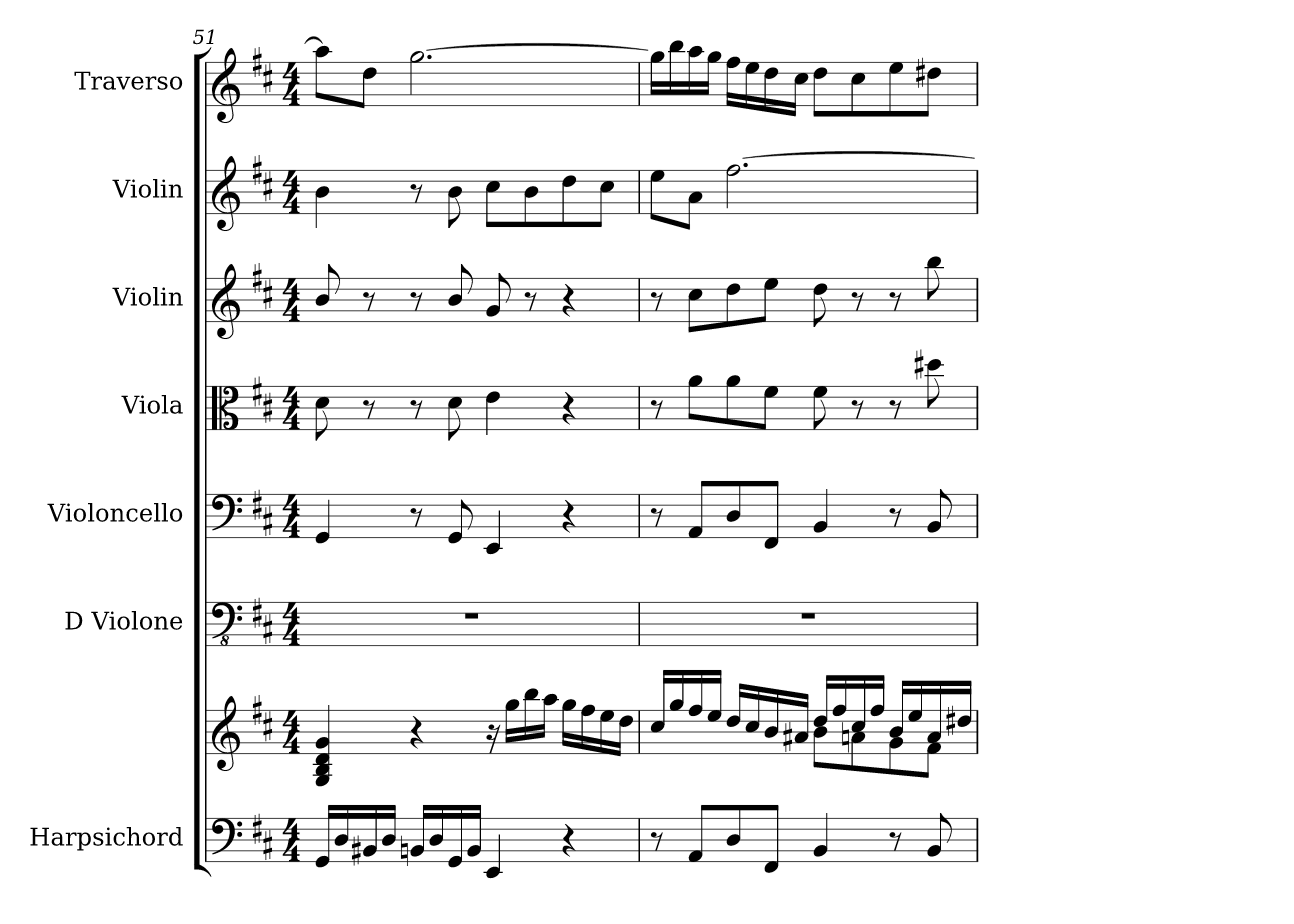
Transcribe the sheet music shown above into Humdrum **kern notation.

**kern	**kern	**kern	**kern	**kern	**kern	**kern	**kern
*part7	*part7	*part6	*part5	*part4	*part3	*part2	*part1
*staff8	*staff7	*staff6	*staff5	*staff4	*staff3	*staff2	*staff1
*I"Harpsichord	*	*I"D Violone	*I"Violoncello	*I"Viola	*I"Violin	*I"Violin	*I"Traverso
*I'Hch.	*	*I'D Vne.	*I'Vc.	*I'Vla.	*I'Vln.	*I'Vln.	*I'Trv.
*clefF4	*clefG2	*clefFv4	*clefF4	*clefC3	*clefG2	*clefG2	*clefG2
*	*	*ITrd7c12	*	*	*	*	*
*k[f#c#]	*k[f#c#]	*k[f#c#]	*k[f#c#]	*k[f#c#]	*k[f#c#]	*k[f#c#]	*k[f#c#]
*M4/4	*M4/4	*M4/4	*M4/4	*M4/4	*M4/4	*M4/4	*M4/4
=51	=51	=51	=51	=51	=51	=51	=51
16GG/LL	4G/ 4B/ 4d/ 4g/	1r	4GG/	8d\	8b/	4b\	8aa\L]
16D/	.	.	.	.	.	.	.
16BB#X/	.	.	.	8r	8r	.	8dd\J
16D/JJ	.	.	.	.	.	.	.
16BBn/LL	4r	.	8r	8r	8r	8r	[2.gg\
16D/	.	.	.	.	.	.	.
16GG/	.	.	8GG/	8d\	8b/	8b\	.
16BB/JJ	.	.	.	.	.	.	.
4EE/	16r	.	4EE/	4e\	8g/	8cc#\L	.
.	16gg\LL	.	.	.	.	.	.
.	16bb\	.	.	.	8r	8b\	.
.	16aa\JJ	.	.	.	.	.	.
4r	16gg\LL	.	4r	4r	4r	8dd\	.
.	16ff#\	.	.	.	.	.	.
.	16ee\	.	.	.	.	8cc#\J	.
.	16dd\JJ	.	.	.	.	.	.
!!LO:PB:g=z
=52	=52	=52	=52	=52	=52	=52	=52
*	*^	*	*	*	*	*	*
8r	16cc#/LL	2ryy	1r	8r	8r	8r	8ee\L	16gg\LL]
.	16gg/	.	.	.	.	.	.	16bb\
8AA/L	16ff#/	.	.	8AA/L	8a\L	8cc#\L	8a\J	16aa\
.	16ee/JJ	.	.	.	.	.	.	16gg\JJ
8D/	16dd/LL	.	.	8D/	8a\	8dd\	[2.ff#\	16ff#\LL
.	16cc#/	.	.	.	.	.	.	16ee\
8FF#/J	16b/	.	.	8FF#/J	8f#\J	8ee\J	.	16dd\
.	16a#X/JJ	.	.	.	.	.	.	16cc#\JJ
4BB/	16dd/LL	8b\L	.	4BB/	8f#\	8dd\	.	8dd\L
.	16ff#/	.	.	.	.	.	.	.
.	16cc#/	8an\	.	.	8r	8r	.	8cc#\
.	16ff#/JJ	.	.	.	.	.	.	.
8r	16b/LL	8g\	.	8r	8r	8r	.	8ee\
.	16ee/	.	.	.	.	.	.	.
8BB/	16a/	8f#\J	.	8BB/	8dd#X\	8bb\	.	8dd#X\J
.	16dd#X/JJ	.	.	.	.	.	.	.
*	*v	*v	*	*	*	*	*	*
=	=	=	=	=	=	=	=
*-	*-	*-	*-	*-	*-	*-	*-
